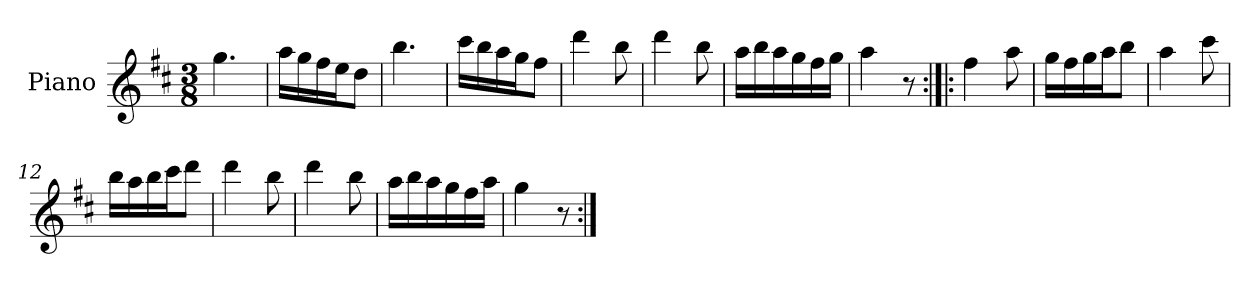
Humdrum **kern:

**kern
*part1
*staff1
*I"Piano
*I'Pno.
*clefG2
*k[f#c#]
*M3/8
=1
4.gg\
=2
16aa\LL
16gg\
16ff#\
16ee\J
8dd\J
=3
4.bb\
=4
16ccc#\LL
16bb\
16aa\
16gg\J
8ff#\J
=5
4ddd\
8bb\
=6
4ddd\
8bb\
=7
16aa\LL
16bb\
16aa\
16gg\
16ff#\
16gg\JJ
=8
4aa\
8r
=9:|!|:
4ff#\
8aa\
=10
16gg\LL
16ff#\
16gg\
16aa\J
8bb\J
=11
4aa\
8ccc#\
=12
16bb\LL
16aa\
16bb\
16ccc#\J
8ddd\J
=13
4ddd\
8bb\
=14
4ddd\
8bb\
=15
16aa\LL
16bb\
16aa\
16gg\
16ff#\
16aa\JJ
=16
4gg\
8r
=:|!
*-
